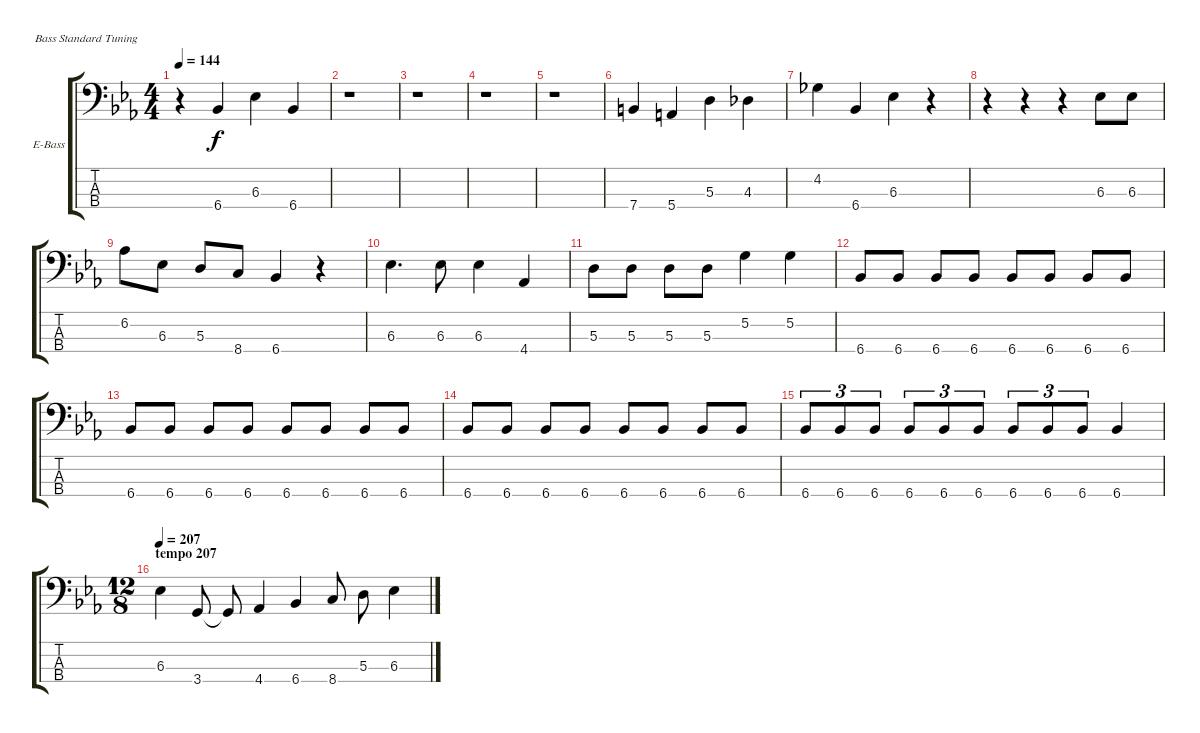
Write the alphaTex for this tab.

\bracketExtendMode groupsimilarinstruments
\firstSystemTrackNameOrientation horizontal
\otherSystemsTrackNameOrientation horizontal
\track ("Bass" "E-Bass") {instrument electricbasspick}
\staff {score tabs}
\tuning (G2 D2 A1 E1)
\ts (4 4)
\tempo 144
\clef f4
\ks eb
r.4{dy f} 6.4.4 6.3.4 6.4.4 |
r.1 |
r.1 |
r.1 |
r.1 |
7.4.4 5.4.4 5.3.4 4.3.4 |
4.2.4 6.4.4 6.3.4 r.4 |
r.4 r.4 r.4 6.3.8 6.3.8 |
6.2.8 6.3.8 5.3.8 8.4.8 6.4.4 r.4 |
6.3.4{d} 6.3.8 6.3.4 4.4.4 |
5.3.8 5.3.8 5.3.8 5.3.8 5.2.4 5.2.4 |
6.4.8 6.4.8 6.4.8 6.4.8 6.4.8 6.4.8 6.4.8 6.4.8 |
6.4.8 6.4.8 6.4.8 6.4.8 6.4.8 6.4.8 6.4.8 6.4.8 |
6.4.8 6.4.8 6.4.8 6.4.8 6.4.8 6.4.8 6.4.8 6.4.8 |
6.4.8{tu (3 2)} 6.4.8{tu (3 2)} 6.4.8{tu (3 2)} 6.4.8{tu (3 2)} 6.4.8{tu (3 2)} 6.4.8{tu (3 2)} 6.4.8{tu (3 2)} 6.4.8{tu (3 2)} 6.4.8{tu (3 2)} 6.4.4 |
\ts (12 8)
\section ("" "tempo 207")
\tempo 207
6.3.4 3.4.8 3.4{t}.8 4.4.4 6.4.4 8.4.8 5.3.8 6.3.4
